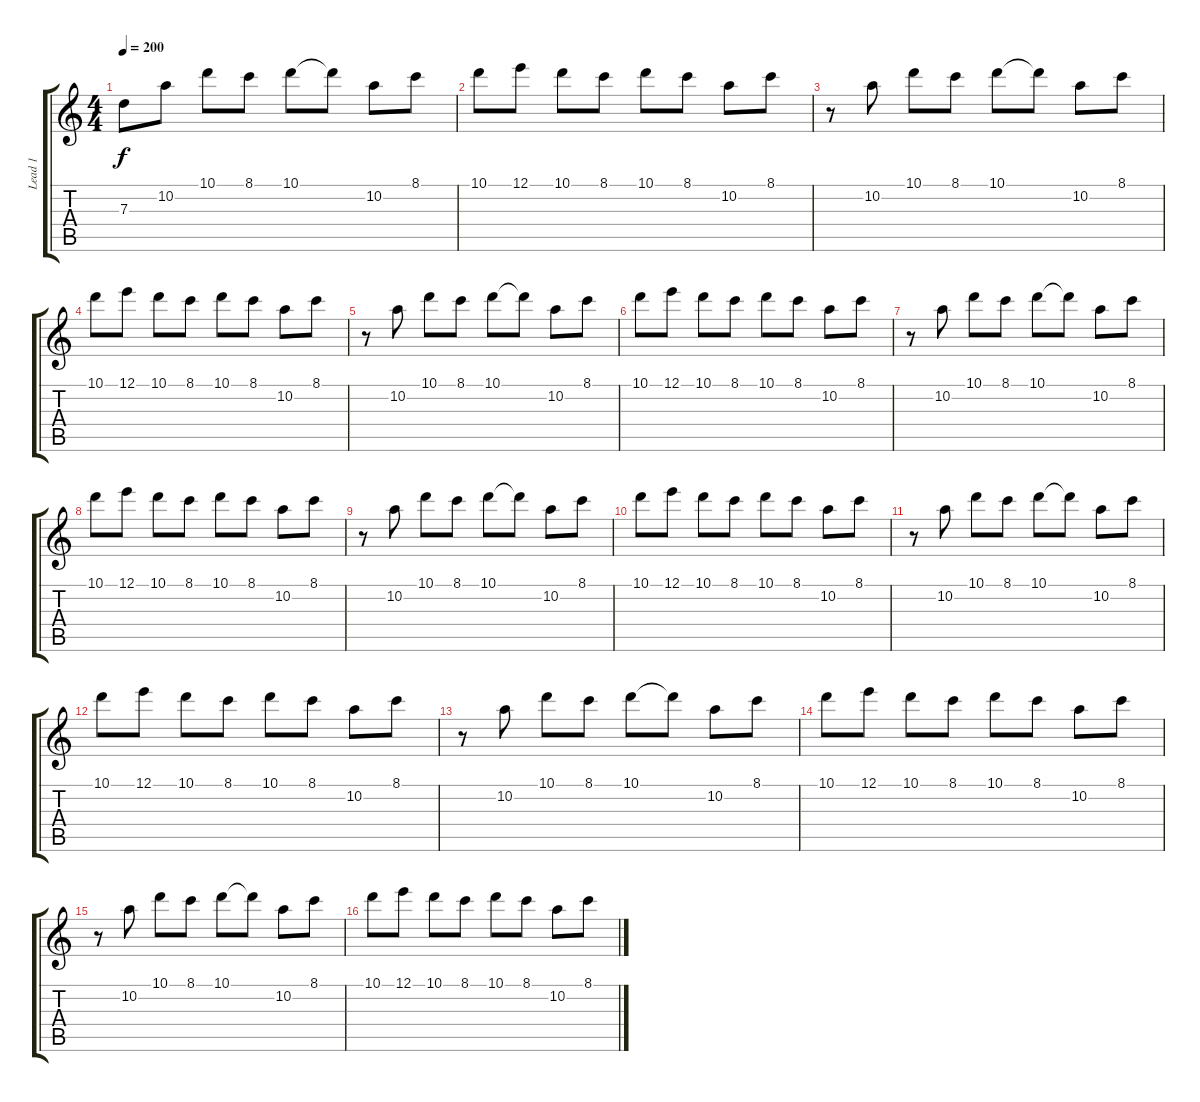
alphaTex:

\track ("Lead 1" "Lead 1") {instrument overdrivenguitar}
\staff {score tabs}
\tuning (E4 B3 G3 D3 A2 E2) {hide}
\ts (4 4)
\tempo 200
\tempo 234
\tempo 200
\clef g2
\ks c
7.3.8{dy f instrument overdrivenguitar} 10.2.8 10.1.8 8.1.8 10.1.8 10.1{t}.8 10.2.8 8.1.8 |
10.1.8 12.1.8 10.1.8 8.1.8 10.1.8 8.1.8 10.2.8 8.1.8 |
r.8 10.2.8 10.1.8 8.1.8 10.1.8 10.1{t}.8 10.2.8 8.1.8 |
10.1.8 12.1.8 10.1.8 8.1.8 10.1.8 8.1.8 10.2.8 8.1.8 |
r.8 10.2.8 10.1.8 8.1.8 10.1.8 10.1{t}.8 10.2.8 8.1.8 |
10.1.8 12.1.8 10.1.8 8.1.8 10.1.8 8.1.8 10.2.8 8.1.8 |
r.8 10.2.8 10.1.8 8.1.8 10.1.8 10.1{t}.8 10.2.8 8.1.8 |
10.1.8 12.1.8 10.1.8 8.1.8 10.1.8 8.1.8 10.2.8 8.1.8 |
r.8 10.2.8 10.1.8 8.1.8 10.1.8 10.1{t}.8 10.2.8 8.1.8 |
10.1.8 12.1.8 10.1.8 8.1.8 10.1.8 8.1.8 10.2.8 8.1.8 |
r.8 10.2.8 10.1.8 8.1.8 10.1.8 10.1{t}.8 10.2.8 8.1.8 |
10.1.8 12.1.8 10.1.8 8.1.8 10.1.8 8.1.8 10.2.8 8.1.8 |
r.8 10.2.8 10.1.8 8.1.8 10.1.8 10.1{t}.8 10.2.8 8.1.8 |
10.1.8 12.1.8 10.1.8 8.1.8 10.1.8 8.1.8 10.2.8 8.1.8 |
r.8 10.2.8 10.1.8 8.1.8 10.1.8 10.1{t}.8 10.2.8 8.1.8 |
10.1.8 12.1.8 10.1.8 8.1.8 10.1.8 8.1.8 10.2.8 8.1.8
